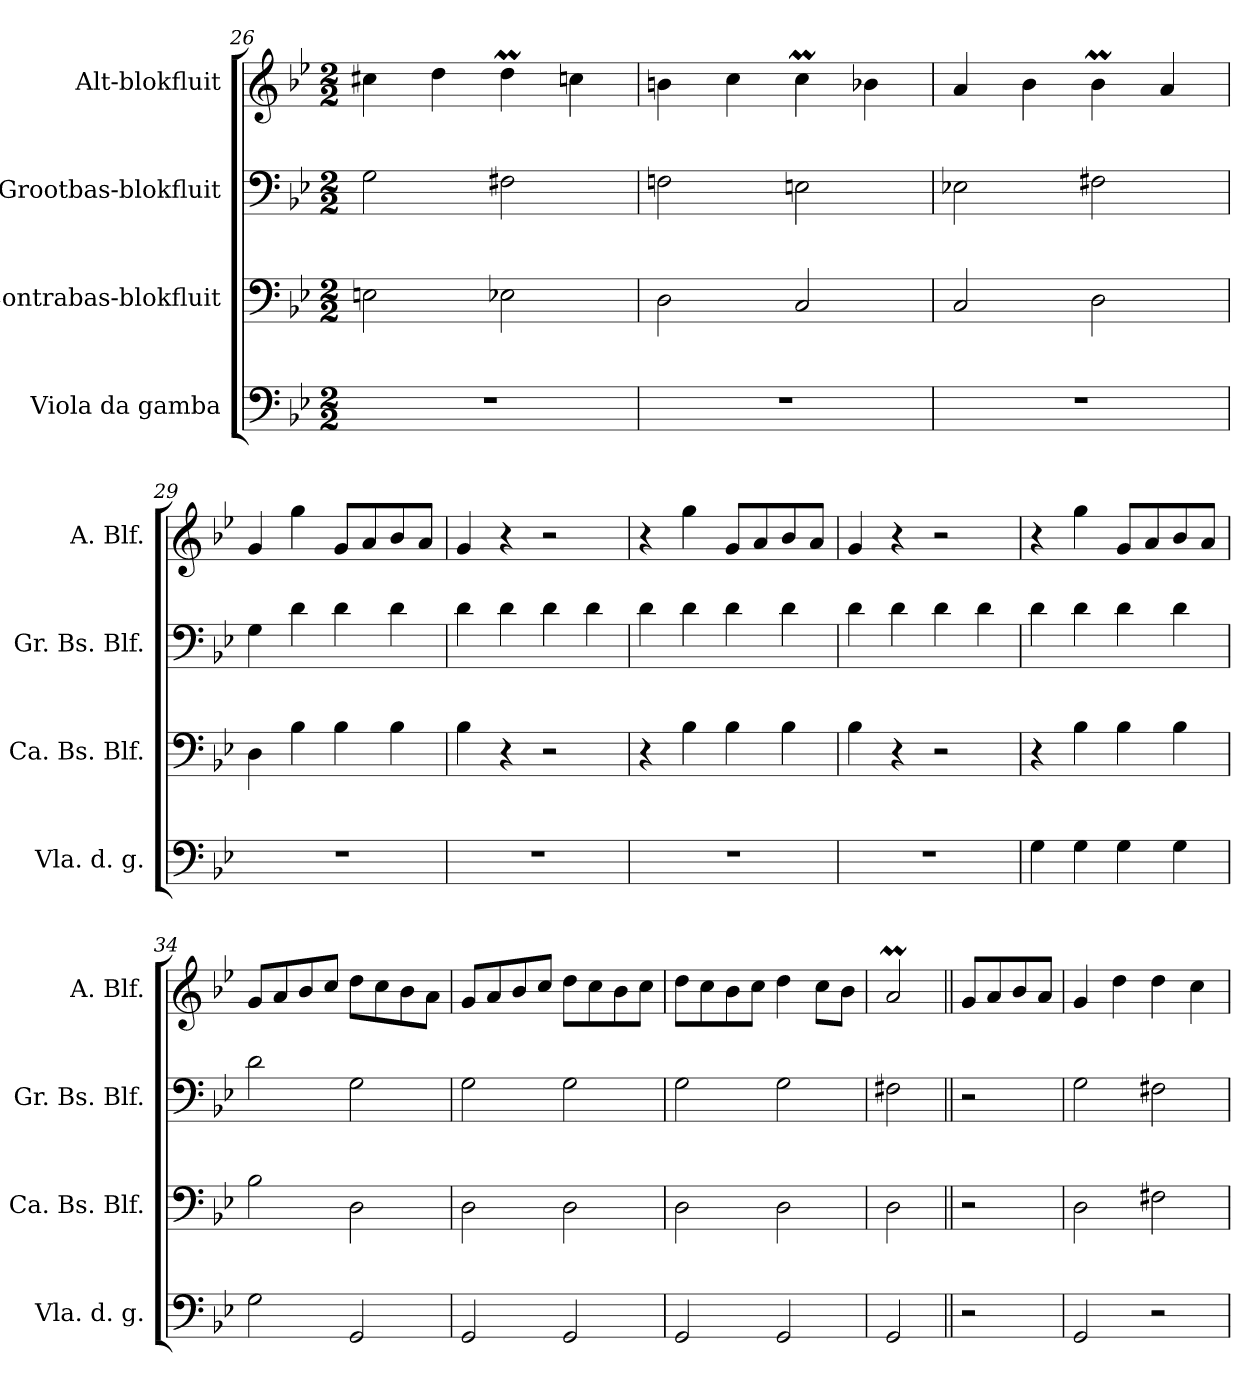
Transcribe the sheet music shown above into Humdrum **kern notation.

**kern	**kern	**kern	**kern
*part4	*part3	*part2	*part1
*staff4	*staff3	*staff2	*staff1
*I"Viola da gamba	*I"Contrabas-blokfluit	*I"Grootbas-blokfluit	*I"Alt-blokfluit
*I'Vla. d. g.	*I'Ca. Bs. Blf.	*I'Gr. Bs. Blf.	*I'A. Blf.
*clefF4	*clefF4	*clefF4	*clefG2
*k[b-e-]	*k[b-e-]	*k[b-e-]	*k[b-e-]
*M2/2	*M2/2	*M2/2	*M2/2
=26	=26	=26	=26
1r	2En\	2G\	4cc#X\
.	.	.	4dd\
.	2E-X\	2F#X\	4ddm\
.	.	.	4ccn\
!!LO:LB:g=z
=27	=27	=27	=27
1r	2D\	2Fn\	4bn\
.	.	.	4cc\
.	2C/	2En\	4ccM\
.	.	.	4b-X\
=28	=28	=28	=28
1r	2C/	2E-X\	4a/
.	.	.	4b-\
.	2D\	2F#X\	4b-M\
.	.	.	4a/
=29	=29	=29	=29
1r	4D\	4G\	4g/
.	4B-\	4d\	4gg\
.	4B-\	4d\	8g/L
.	.	.	8a/
.	4B-\	4d\	8b-/
.	.	.	8a/J
=30	=30	=30	=30
1r	4B-\	4d\	4g/
.	4r	4d\	4r
.	2r	4d\	2r
.	.	4d\	.
=31	=31	=31	=31
1r	4r	4d\	4r
.	4B-\	4d\	4gg\
.	4B-\	4d\	8g/L
.	.	.	8a/
.	4B-\	4d\	8b-/
.	.	.	8a/J
=32	=32	=32	=32
1r	4B-\	4d\	4g/
.	4r	4d\	4r
.	2r	4d\	2r
.	.	4d\	.
!!LO:PB:g=z
=33	=33	=33	=33
4G\	4r	4d\	4r
4G\	4B-\	4d\	4gg\
4G\	4B-\	4d\	8g/L
.	.	.	8a/
4G\	4B-\	4d\	8b-/
.	.	.	8a/J
=34	=34	=34	=34
2G\	2B-\	2d\	8g/L
.	.	.	8a/
.	.	.	8b-/
.	.	.	8cc/J
2GG/	2D\	2G\	8dd\L
.	.	.	8cc\
.	.	.	8b-\
.	.	.	8a\J
=35	=35	=35	=35
2GG/	2D\	2G\	8g/L
.	.	.	8a/
.	.	.	8b-/
.	.	.	8cc/J
2GG/	2D\	2G\	8dd\L
.	.	.	8cc\
.	.	.	8b-\
.	.	.	8cc\J
=36	=36	=36	=36
2GG/	2D\	2G\	8dd\L
.	.	.	8cc\
.	.	.	8b-\
.	.	.	8cc\J
2GG/	2D\	2G\	4dd\
.	.	.	8cc\L
.	.	.	8b-\J
=37	=37	=37	=37
2GG/	2D\	2F#X\	2am/
=38||	=38||	=38||	=38||
2r	2r	2r	8g/L
.	.	.	8a/
.	.	.	8b-/
.	.	.	8a/J
!!LO:LB:g=z
=39	=39	=39	=39
2GG/	2D\	2G\	4g/
.	.	.	4dd\
2r	2F#X\	2F#X\	4dd\
.	.	.	4cc\
=	=	=	=
*-	*-	*-	*-
